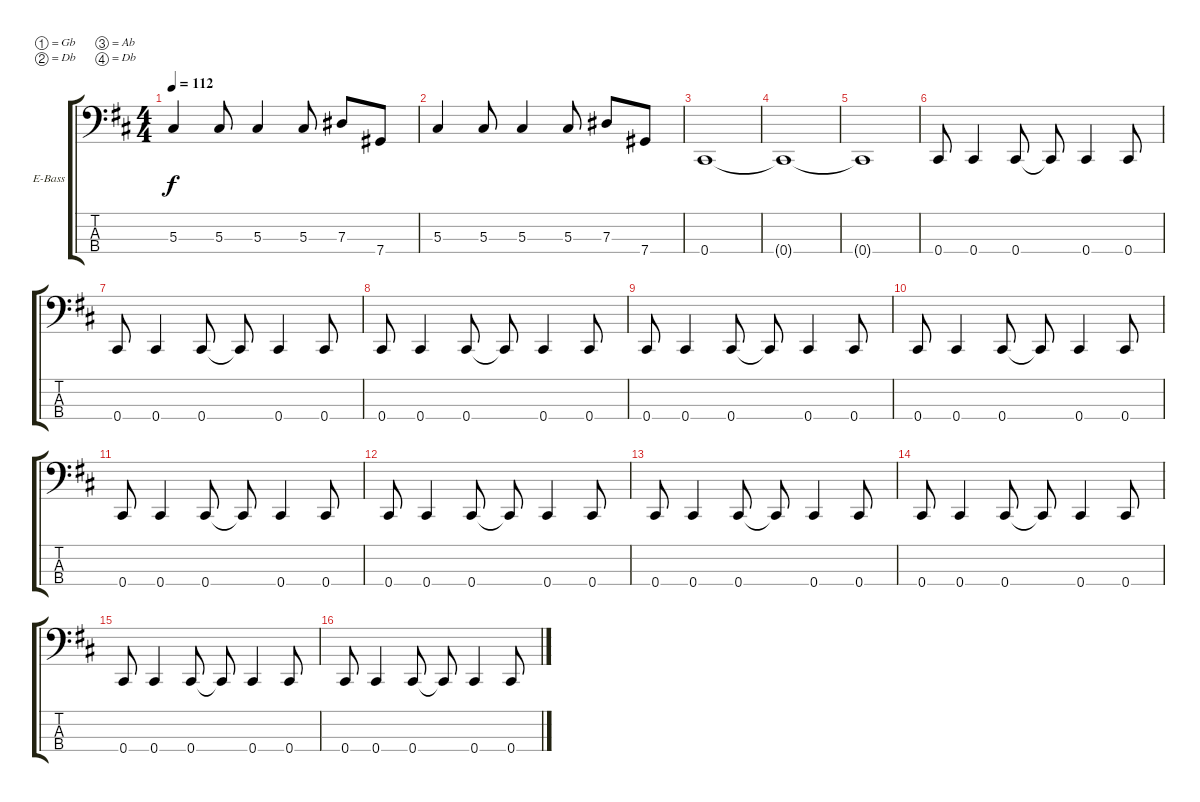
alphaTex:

\defaultSystemsLayout 4
\bracketExtendMode groupsimilarinstruments
\firstSystemTrackNameOrientation horizontal
\otherSystemsTrackNameOrientation horizontal
\track ("Electric Bass" "E-Bass") {instrument electricbassfinger}
\staff {score tabs}
\tuning (Gb2 Db2 Ab1 Db1)
\ts (4 4)
\tempo 112
\clef f4
\scale
1.06305
\ks d
5.3.4{dy f} 5.3.8 5.3.4 5.3.8 7.3.8 7.4.8 |
\scale
0.936948 5.3.4 5.3.8 5.3.4 5.3.8 7.3.8 7.4.8 |
\scale
1.06305 0.4.1 |
\scale
0.936948 0.4{t}.1 |
\scale
1.06305 0.4{t}.1 |
\scale
0.936948 0.4.8 0.4.4 0.4.8 0.4{t}.8 0.4.4 0.4.8 |
\scale
1.06305 0.4.8 0.4.4 0.4.8 0.4{t}.8 0.4.4 0.4.8 |
\scale
0.936948 0.4.8 0.4.4 0.4.8 0.4{t}.8 0.4.4 0.4.8 |
\scale
1.06305 0.4.8 0.4.4 0.4.8 0.4{t}.8 0.4.4 0.4.8 |
\scale
0.936948 0.4.8 0.4.4 0.4.8 0.4{t}.8 0.4.4 0.4.8 |
\scale
1.06305 0.4.8 0.4.4 0.4.8 0.4{t}.8 0.4.4 0.4.8 |
\scale
0.936948 0.4.8 0.4.4 0.4.8 0.4{t}.8 0.4.4 0.4.8 |
\scale
1.06305 0.4.8 0.4.4 0.4.8 0.4{t}.8 0.4.4 0.4.8 |
\scale
0.936948 0.4.8 0.4.4 0.4.8 0.4{t}.8 0.4.4 0.4.8 |
\scale
1.06305 0.4.8 0.4.4 0.4.8 0.4{t}.8 0.4.4 0.4.8 |
\scale
0.936948 0.4.8 0.4.4 0.4.8 0.4{t}.8 0.4.4 0.4.8
